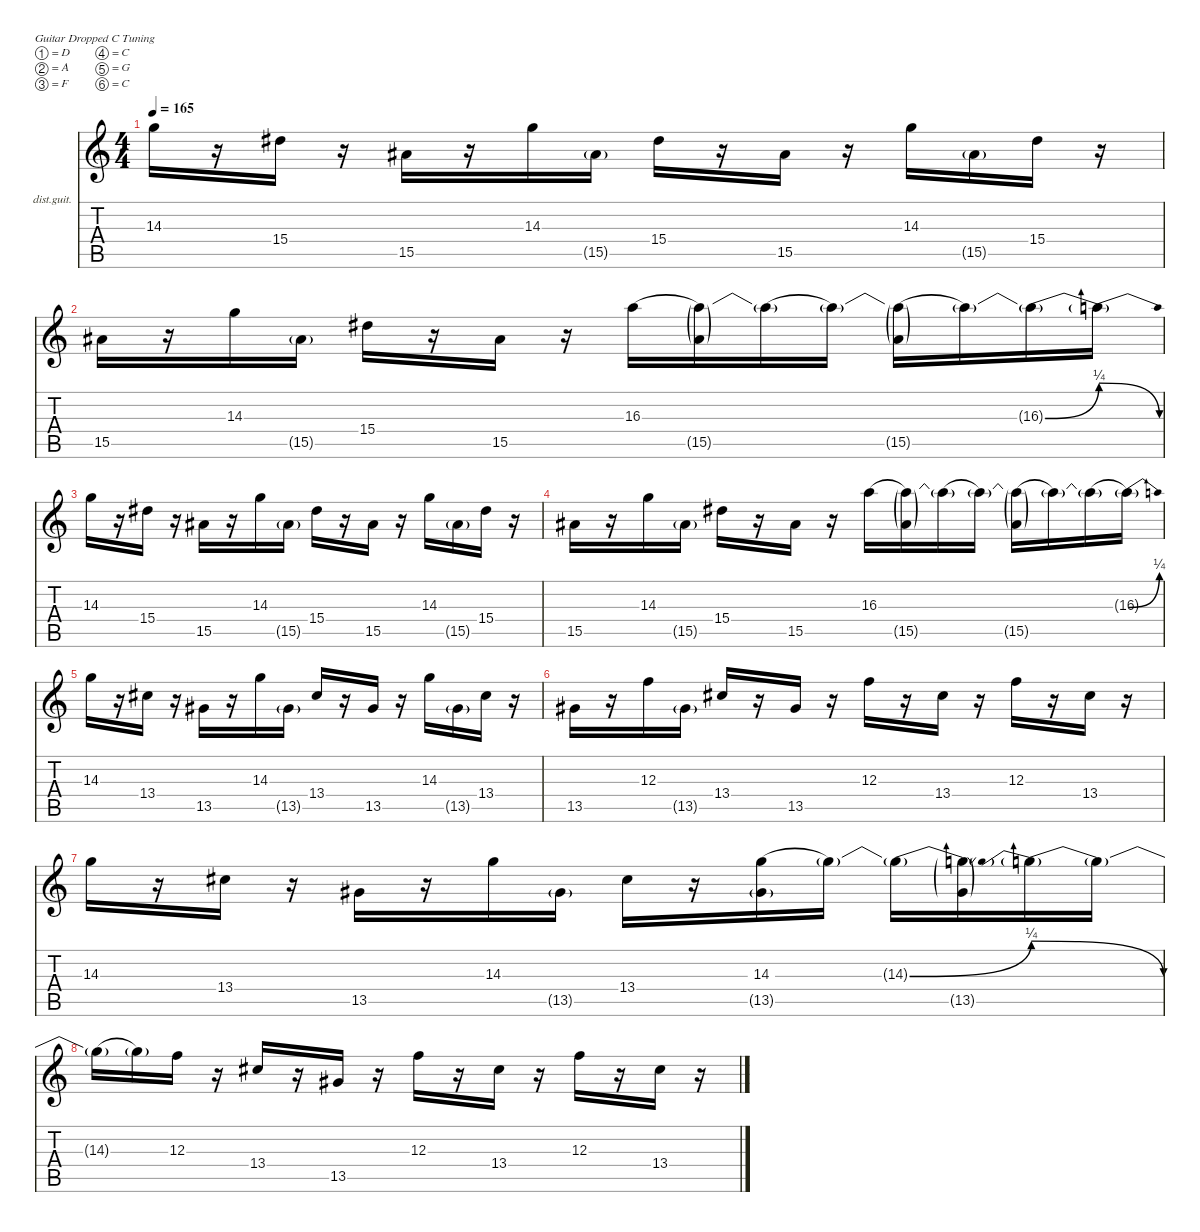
\defaultSystemsLayout 4
\hideDynamics
\bracketExtendMode nobrackets
\firstSystemTrackNameOrientation horizontal
\otherSystemsTrackNameOrientation horizontal
\track ("Devin Townsend (Guitar 1)" "dist.guit.") {mute instrument distortionguitar}
\staff {score tabs}
\tuning (D4 A3 F3 C3 G2 C2)
\ts (4 4)
\tempo 165
\clef g2
\ks c
14.3.16{dy f beam Down} r.16{beam Down} 15.4{acc #}.16{beam Down} r.16{beam Down} 15.5{acc #}.16{beam Down} r.16{beam Down} 14.3.16{beam Down} 15.5{g acc #}.16{beam Down} 15.4{acc #}.16{beam Down} r.16{beam Down} 15.5{acc #}.16{beam Down} r.16{beam Down} 14.3.16{beam Down} 15.5{g acc #}.16{beam Down} 15.4{acc #}.16{beam Down} r.16{beam Down} |
15.5{acc #}.16{beam Down} r.16{beam Down} 14.3.16{beam Down} 15.5{g acc #}.16{beam Down} 15.4{acc #}.16{beam Down} r.16{beam Down} 15.5{acc #}.16{beam Down} r.16{beam Down} 16.3{be (hold 0 0 60 0)}.16{beam Down} (16.3{t} 15.5{g acc #}).16{beam Down} 16.3{be (hold 0 0 60 0) t}.16{beam Down} 16.3{t}.16{beam Down} (16.3{be (hold 0 0 60 0) t} 15.5{g acc #}).16{beam Down} 16.3{t}.16{beam Down} 16.3{be (bend 0 0 60 1) t}.16{beam Down} 16.3{be (release 0 1 60 0) t}.16{beam Down} |
14.3.16{beam Down} r.16{beam Down} 15.4{acc #}.16{beam Down} r.16{beam Down} 15.5{acc #}.16{beam Down} r.16{beam Down} 14.3.16{beam Down} 15.5{g acc #}.16{beam Down} 15.4{acc #}.16{beam Down} r.16{beam Down} 15.5{acc #}.16{beam Down} r.16{beam Down} 14.3.16{beam Down} 15.5{g acc #}.16{beam Down} 15.4{acc #}.16{beam Down} r.16{beam Down} |
15.5{acc #}.16{beam Down} r.16{beam Down} 14.3.16{beam Down} 15.5{g acc #}.16{beam Down} 15.4{acc #}.16{beam Down} r.16{beam Down} 15.5{acc #}.16{beam Down} r.16{beam Down} 16.3{be (hold 0 0 60 0)}.16{beam Down} (16.3{t} 15.5{g acc #}).16{beam Down} 16.3{be (hold 0 0 60 0) t}.16{beam Down} 16.3{t}.16{beam Down} (16.3{be (hold 0 0 60 0) t} 15.5{g acc #}).16{beam Down} 16.3{t}.16{beam Down} 16.3{be (hold 0 0 60 0) t}.16{beam Down} 16.3{be (bend 0 0 60 1) t}.16{beam Down} |
14.3.16{beam Down} r.16{beam Down} 13.4{acc #}.16{beam Down} r.16{beam Down} 13.5{acc #}.16{beam Down} r.16{beam Down} 14.3.16{beam Down} 13.5{g acc #}.16{beam Down} 13.4{acc #}.16{beam Up} r.16{beam Up} 13.5{acc #}.16{beam Up} r.16{beam Up} 14.3.16{beam Down} 13.5{g acc #}.16{beam Down} 13.4{acc #}.16{beam Down} r.16{beam Down} |
13.5{acc #}.16{beam Down} r.16{beam Down} 12.3.16{beam Down} 13.5{g acc #}.16{beam Down} 13.4{acc #}.16{beam Up} r.16{beam Up} 13.5{acc #}.16{beam Up} r.16{beam Up} 12.3.16{beam Down} r.16{beam Down} 13.4{acc #}.16{beam Down} r.16{beam Down} 12.3.16{beam Down} r.16{beam Down} 13.4{acc #}.16{beam Down} r.16{beam Down} |
14.3.16{beam Down} r.16{beam Down} 13.4{acc #}.16{beam Down} r.16{beam Down} 13.5{acc #}.16{beam Down} r.16{beam Down} 14.3.16{beam Down} 13.5{g acc #}.16{beam Down} 13.4{acc #}.16{beam Down} r.16{beam Down} (14.3{be (hold 0 0 60 0)} 13.5{g acc #}).16{beam Down} 14.3{t}.16{beam Down} 14.3{be (bend 0 0 60 1) t}.16{beam Down} (14.3{t} 13.5{g acc #}).16{beam Down} 14.3{be (prebendrelease 0 1 60 0) t}.16{beam Down} 14.3{t}.16{beam Down} |
14.3{be (hold 0 0 60 0) t}.16{beam Down} 14.3{be (hold 0 0 60 0) t}.16{beam Down} 12.3.16{beam Down} r.16{beam Down} 13.4{acc #}.16{beam Up} r.16{beam Up} 13.5{acc #}.16{beam Up} r.16{beam Up} 12.3.16{beam Down} r.16{beam Down} 13.4{acc #}.16{beam Down} r.16{beam Down} 12.3.16{beam Down} r.16{beam Down} 13.4{acc #}.16{beam Down} r.16{beam Down}
